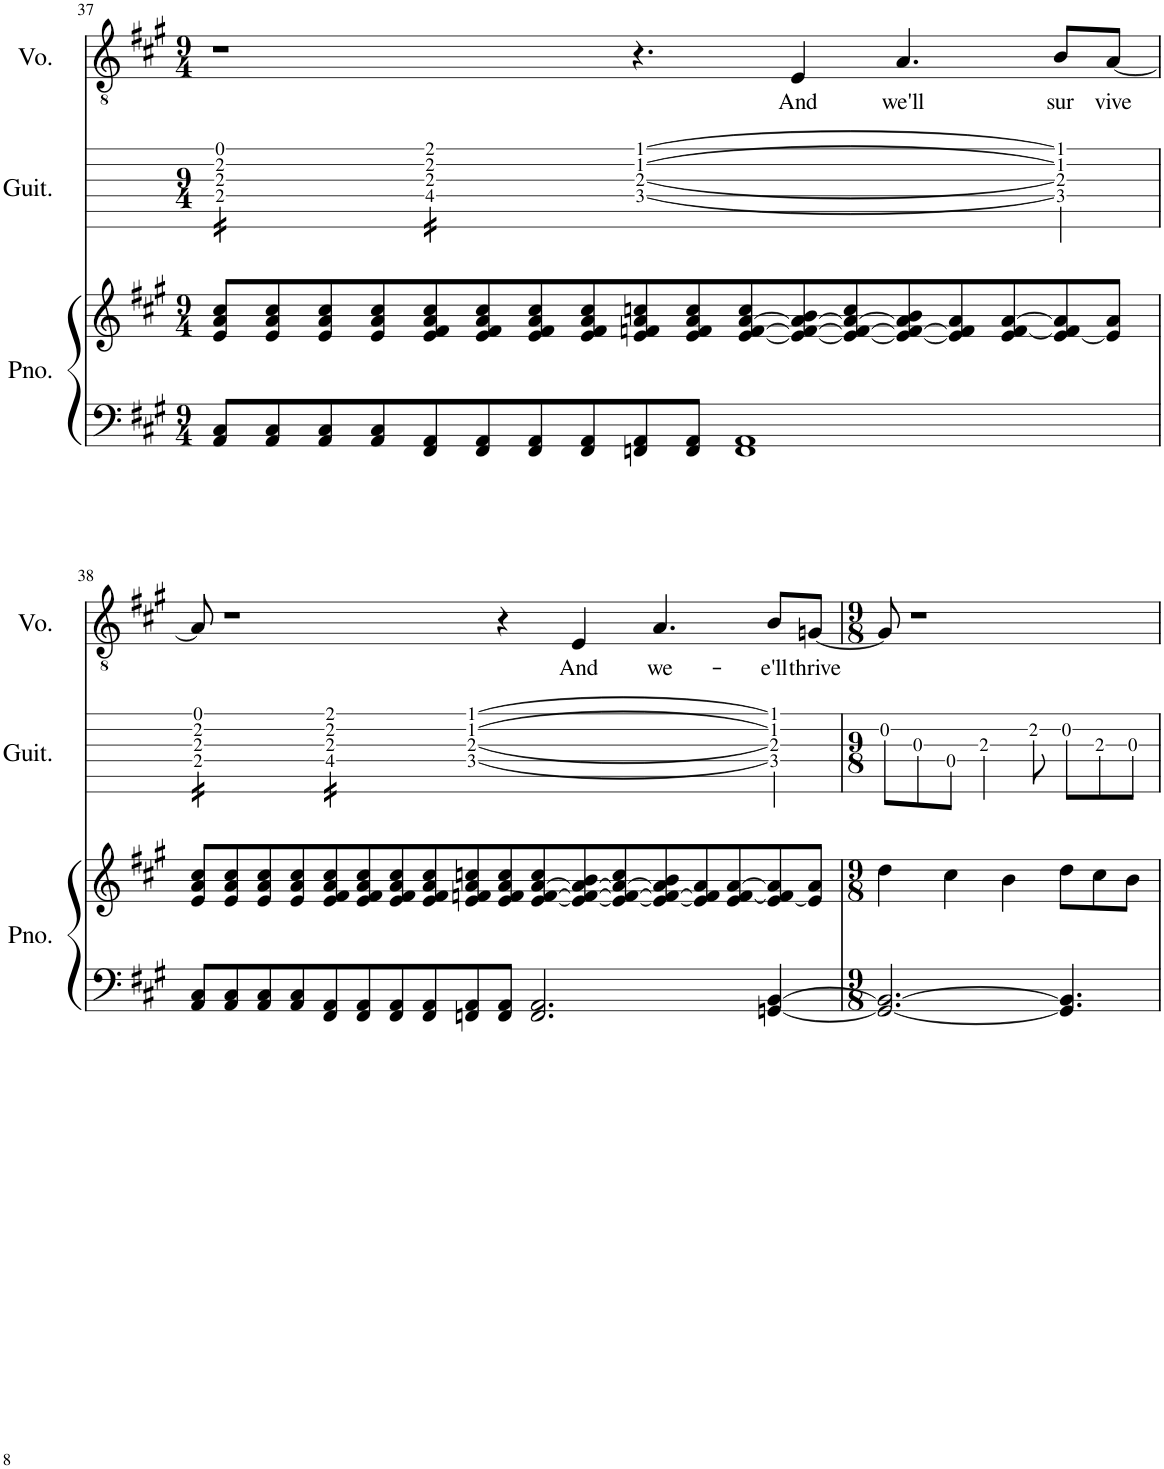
**kern	**kern	**kern	**kern	**text
*part3	*part3	*part2	*part1	*part1
*staff4	*staff3	*staff2	*staff1	*staff1
*I"Piano	*	*I"Acoustic Guitar	*I"Voice	*
*I'Pno.	*	*I'Guit.	*I'Vo.	*
!!LO:PB:g=z
*clefF4	*clefG2	*	*clefGv2	*
*k[f#c#g#]	*k[f#c#g#]	*k[f#c#g#]	*k[f#c#g#]	*
*M9/4	*M9/4	*M9/4	*M9/4	*
=37	=37	=37	=37	=37
8AA/ 8C#/L	8e/ 8a/ 8cc#/L	2E\ 2A\ 2c#\ 2e\	1r	.
8AA/ 8C#/	8e/ 8a/ 8cc#/	.	.	.
8AA/ 8C#/	8e/ 8a/ 8cc#/	.	.	.
8AA/ 8C#/	8e/ 8a/ 8cc#/	.	.	.
8FF#/ 8AA/	8e/ 8f#/ 8a/ 8cc#/	2F#\ 2A\ 2c#\ 2f#\	.	.
8FF#/ 8AA/	8e/ 8f#/ 8a/ 8cc#/	.	.	.
8FF#/ 8AA/	8e/ 8f#/ 8a/ 8cc#/	.	.	.
8FF#/ 8AA/	8e/ 8f#/ 8a/ 8cc#/	.	.	.
8FFn/ 8AA/	8e/ 8fn/ 8a/ 8ccn/	[1Fn [1A [1cn [1fn	4.r	.
8FF/ 8AA/J	8e/ 8f/ 8a/ 8cc/	.	.	.
1FF 1AA	[8e/ [8f/ [8a/ 8cc/	.	.	.
!	!	!	!	!LO:LY:b
.	8e/_ 8f/_ 8a/_ 8b/	.	4E/	And
.	8e/_ 8f/_ 8a/_ 8cc/	.	.	.
!	!	!	!	!LO:LY:b
.	8e/_ 8f/_ 8a/] 8b/	.	4.A/	we'll
.	8e/] 8f/] 8a/	.	.	.
.	8e/ [8f/ [8a/	.	.	.
!	!	!	!	!LO:LY:b
.	[8e/ 8f/] 8a/]	4F\] 4A\] 4c\] 4f\]	8B/L	sur
!	!	!	!	!LO:LY:b
.	8e/] 8a/J	.	[8A/J	vive
!!LO:LB:g=z
=38	=38	=38	=38	=38
8AA/ 8C#/L	8e/ 8a/ 8cc#/L	2E\ 2A\ 2c#\ 2e\	8A/]	.
8AA/ 8C#/	8e/ 8a/ 8cc#/	.	1r	.
8AA/ 8C#/	8e/ 8a/ 8cc#/	.	.	.
8AA/ 8C#/	8e/ 8a/ 8cc#/	.	.	.
8FF#/ 8AA/	8e/ 8f#/ 8a/ 8cc#/	2F#\ 2A\ 2c#\ 2f#\	.	.
8FF#/ 8AA/	8e/ 8f#/ 8a/ 8cc#/	.	.	.
8FF#/ 8AA/	8e/ 8f#/ 8a/ 8cc#/	.	.	.
8FF#/ 8AA/	8e/ 8f#/ 8a/ 8cc#/	.	.	.
8FFn/ 8AA/	8e/ 8fn/ 8a/ 8ccn/	[1Fn [1A [1cn [1fn	.	.
8FF/ 8AA/J	8e/ 8f/ 8a/ 8cc/	.	4r	.
2.FF/ 2.AA/	[8e/ [8f/ [8a/ 8cc/	.	.	.
!	!	!	!	!LO:LY:b
.	8e/_ 8f/_ 8a/_ 8b/	.	4E/	And
.	8e/_ 8f/_ 8a/_ 8cc/	.	.	.
!	!	!	!	!LO:LY:b
.	8e/_ 8f/_ 8a/] 8b/	.	4.A/	we-
.	8e/] 8f/] 8a/	.	.	.
.	8e/ [8f/ [8a/	.	.	.
!	!	!	!	!LO:LY:b
[4GGn/ [4BB/	[8e/ 8f/] 8a/]	4F\] 4A\] 4c\] 4f\]	8B/L	-e'll
!	!	!	!	!LO:LY:b
.	8e/] 8a/J	.	[8Gn/J	thrive
=39	=39	=39	=39	=39
*M9/8	*M9/8	*M9/8	*M9/8	*
2.GG/_ 2.BB/_	4dd\	8B\L	8G/]	.
.	.	8Gn\	1r	.
.	4cc#\	8D\J	.	.
.	.	4A\	.	.
.	4b\	.	.	.
.	.	8c#\	.	.
4.GG/] 4.BB/]	8dd\L	8B\L	.	.
.	8cc#\	8A\	.	.
.	8b\J	8G\J	.	.
=	=	=	=	=
*-	*-	*-	*-	*-
